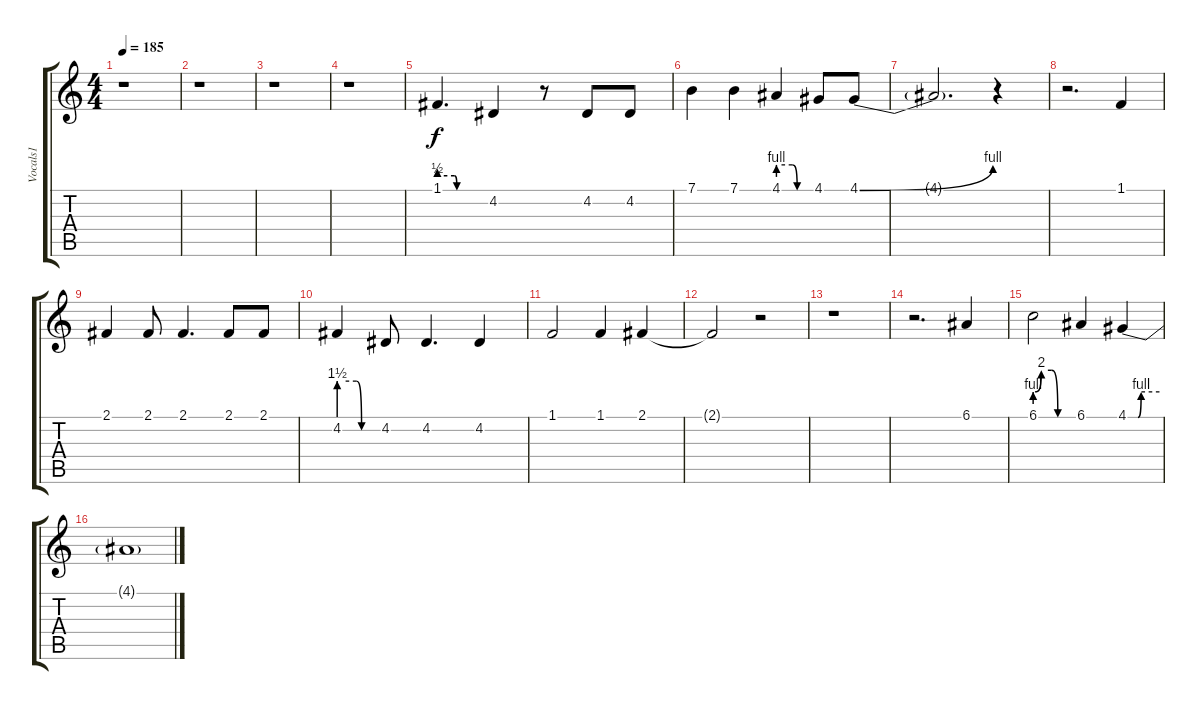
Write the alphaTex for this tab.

\track ("Vocals1" "Vocals1") {instrument lead2sawtooth}
\staff {score tabs}
\tuning (E4 B3 G3 D3 A2 E2) {hide}
\ts (4 4)
\tempo 185
\clef g2
\ks c
r.1{dy f} |
r.1 |
r.1 |
r.1 |
\section ("" "")
1.1{be (custom 0 2 20 2 23 0 60 0)}.4{d} 4.2.4 r.8 4.2.8 4.2.8 |
7.1.4 7.1.4 4.1{be (custom 0 4 26 4 35 0 60 0)}.4 4.1.8 4.1{be (bend 0 0 60 4)}.8 |
4.1{t}.2{d} r.4 |
r.2{d} 1.1.4 |
2.1.4 2.1.8 2.1.4{d} 2.1.8 2.1.8 |
4.2{be (custom 0 6 27 6 35 0 60 0)}.4 4.2.8 4.2.4{d} 4.2.4 |
1.1.2 1.1.4 2.1.4 |
2.1{t}.2 r.2 |
\section ("" "")
r.1 |
r.2{d} 6.1.4 |
6.1{be (custom 0 4 10 8 26 8 36 0 60 0)}.2 6.1.4 4.1{be (custom 0 0 19 0 25 4 60 4)}.4 |
4.1{t}.1
